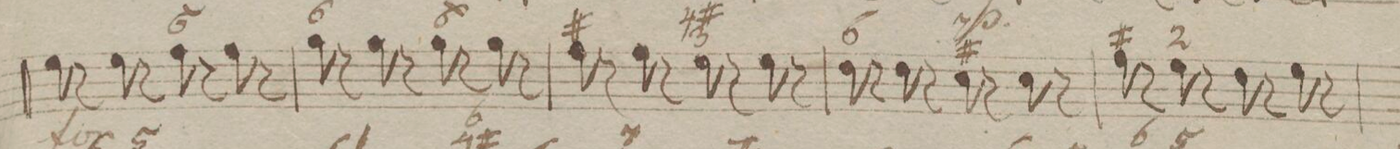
**kern	**fba	**dynam
*I"Organ.	*	*
*clefF4	*	*
*k[b-]	*	*
*met(c)	*	*
*M4/4	*	*
8G\	.	f
8r	.	.
8G\	.	.
8r	.	.
8A\	6\	.
8r	.	.
8A\	.	.
8r	.	.
=14	=14	=14
8B-\	6	.
8r	.	.
8B-\	.	.
8r	.	.
8B-\	6|	.
8r	.	.
8B-\	.	.
8r	.	.
=15	=15	=15
8A\	#	.
8r	.	.
8A\	.	.
8r	.	.
8G\	4#r 3	.
8r	.	.
8G\	.	.
8r	.	.
=16	=16	=16
8F\	6	.
8r	.	.
8F\	.	.
8r	.	.
8E\	7 #	.
8r	.	.
8E\	.	.
8r	.	.
=17	=17	=17
8A\	#	.
8r	.	.
8G\	2	.
8r	.	.
8F\	.	.
8r	.	.
8G\	.	.
8r	.	.
=18	=18	=18
*-	*-	*-
